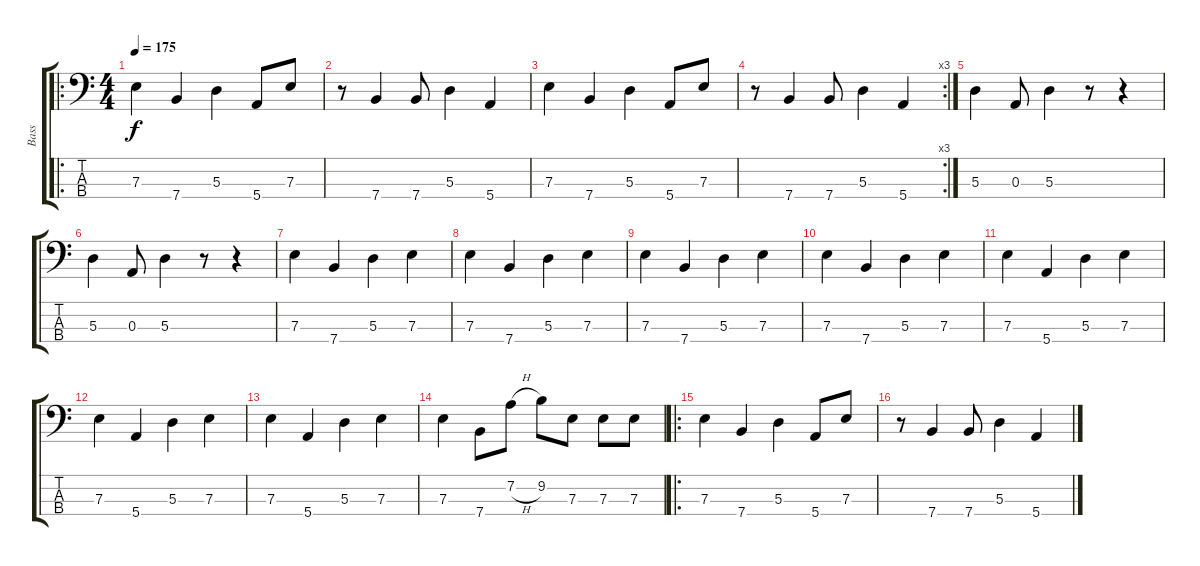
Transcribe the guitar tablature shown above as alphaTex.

\track ("Bass" "Bass") {instrument electricbassfinger}
\staff {score tabs}
\tuning (G2 D2 A1 E1) {hide}
\ro
\ts (4 4)
\tempo 175
\clef f4
\ks c
7.3.4{dy f instrument electricbassfinger} 7.4.4 5.3.4 5.4.8 7.3.8 |
r.8 7.4.4 7.4.8 5.3.4 5.4.4 |
7.3.4 7.4.4 5.3.4 5.4.8 7.3.8 |
\rc 3
r.8 7.4.4 7.4.8 5.3.4 5.4.4 |
5.3.4 0.3.8 5.3.4 r.8 r.4 |
5.3.4 0.3.8 5.3.4 r.8 r.4 |
7.3.4 7.4.4 5.3.4 7.3.4 |
7.3.4 7.4.4 5.3.4 7.3.4 |
7.3.4 7.4.4 5.3.4 7.3.4 |
7.3.4 7.4.4 5.3.4 7.3.4 |
7.3.4 5.4.4 5.3.4 7.3.4 |
7.3.4 5.4.4 5.3.4 7.3.4 |
7.3.4 5.4.4 5.3.4 7.3.4 |
7.3.4 7.4.8 7.2{h}.8 9.2.8 7.3.8 7.3.8 7.3.8 |
\ro
7.3.4 7.4.4 5.3.4 5.4.8 7.3.8 |
r.8 7.4.4 7.4.8 5.3.4 5.4.4
